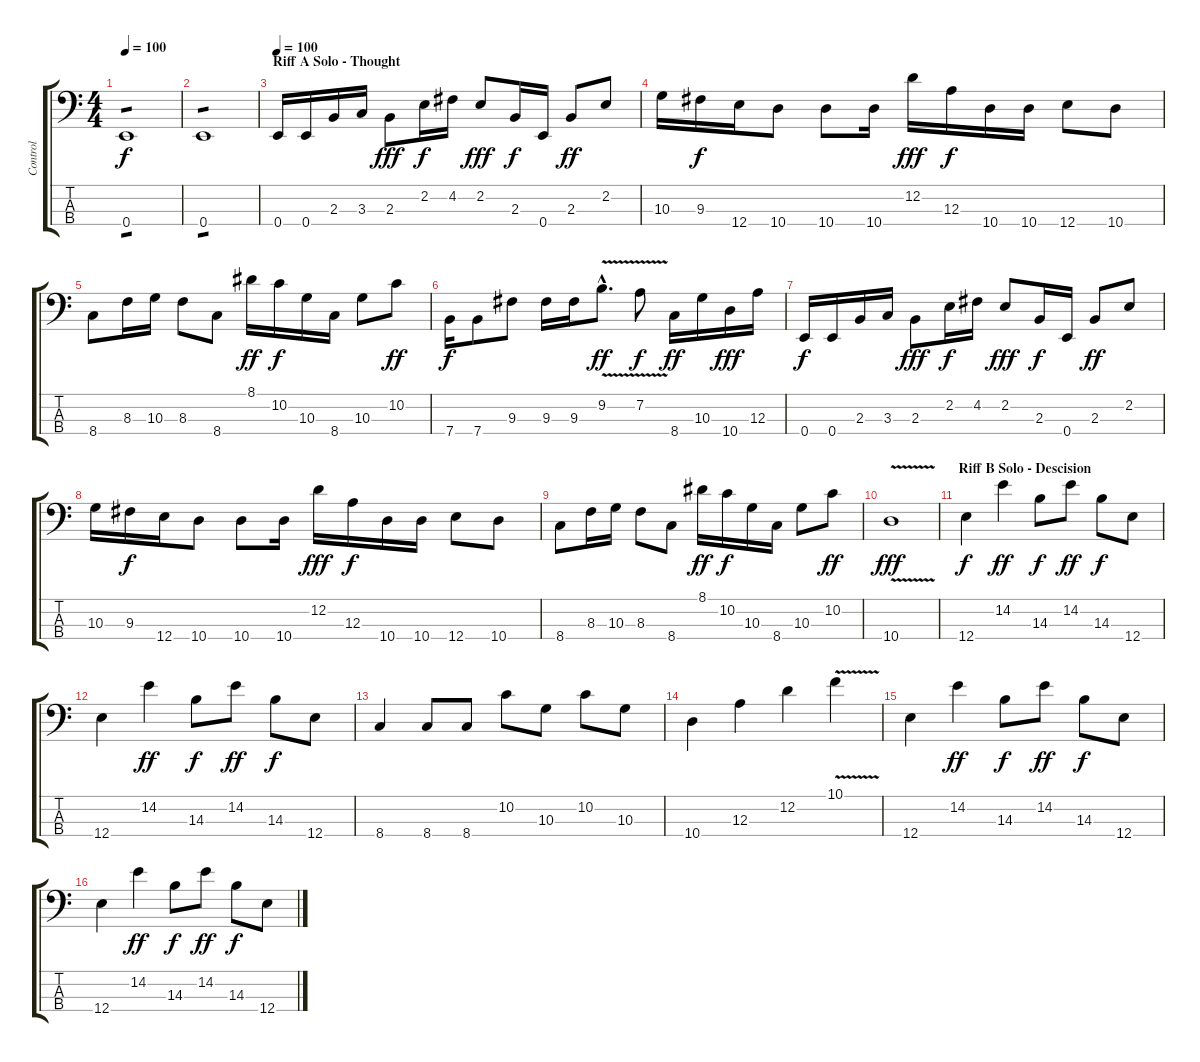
\track ("Control" "Control") {instrument electricbassfinger}
\staff {score tabs}
\tuning (G2 D2 A1 E1) {hide}
\ts (4 4)
\tempo 100
\clef f4
\ks c
0.4.1{tp 1 dy f} |
0.4.1{tp 1} |
\section ("" "Riff A Solo - Thought")
\tempo 100
0.4.16 0.4.16 2.3.16 3.3.16 2.3.8{dy fff} 2.2.16{dy f} 4.2.16 2.2.8{dy fff} 2.3.16{dy f} 0.4.16 2.3.8{dy ff} 2.2.8 |
10.3.16 9.3.16{dy f} 12.4.16 10.4.8 10.4.8 10.4.16 12.2.16{dy fff} 12.3.16{dy f} 10.4.16 10.4.16 12.4.8 10.4.8 |
8.4.8 8.3.16 10.3.16 8.3.8 8.4.8 8.1.16{dy ff} 10.2.16{dy f} 10.3.16 8.4.16 10.3.8 10.2.8{dy ff} |
7.4.16{dy f} 7.4.8 9.3.8 9.3.16 9.3.16 9.2{v hac}.8{d dy ff} 7.2{v}.8{dy f} 8.4.16{dy ff} 10.3.16 10.4.16{dy fff} 12.3.16 |
0.4.16{dy f} 0.4.16 2.3.16 3.3.16 2.3.8{dy fff} 2.2.16{dy f} 4.2.16 2.2.8{dy fff} 2.3.16{dy f} 0.4.16 2.3.8{dy ff} 2.2.8 |
10.3.16 9.3.16{dy f} 12.4.16 10.4.8 10.4.8 10.4.16 12.2.16{dy fff} 12.3.16{dy f} 10.4.16 10.4.16 12.4.8 10.4.8 |
8.4.8 8.3.16 10.3.16 8.3.8 8.4.8 8.1.16{dy ff} 10.2.16{dy f} 10.3.16 8.4.16 10.3.8 10.2.8{dy ff} |
10.4{v}.1{dy fff} |
\section ("" "Riff B Solo - Descision")
12.4.4{dy f volume 11} 14.2.4{dy ff} 14.3.8{dy f} 14.2.8{dy ff} 14.3.8{dy f} 12.4.8 |
12.4.4 14.2.4{dy ff} 14.3.8{dy f} 14.2.8{dy ff} 14.3.8{dy f} 12.4.8 |
8.4.4 8.4.8 8.4.8 10.2.8 10.3.8 10.2.8 10.3.8 |
10.4.4 12.3.4 12.2.4 10.1{v}.4 |
12.4.4{volume 11} 14.2.4{dy ff} 14.3.8{dy f} 14.2.8{dy ff} 14.3.8{dy f} 12.4.8 |
12.4.4 14.2.4{dy ff} 14.3.8{dy f} 14.2.8{dy ff} 14.3.8{dy f} 12.4.8
